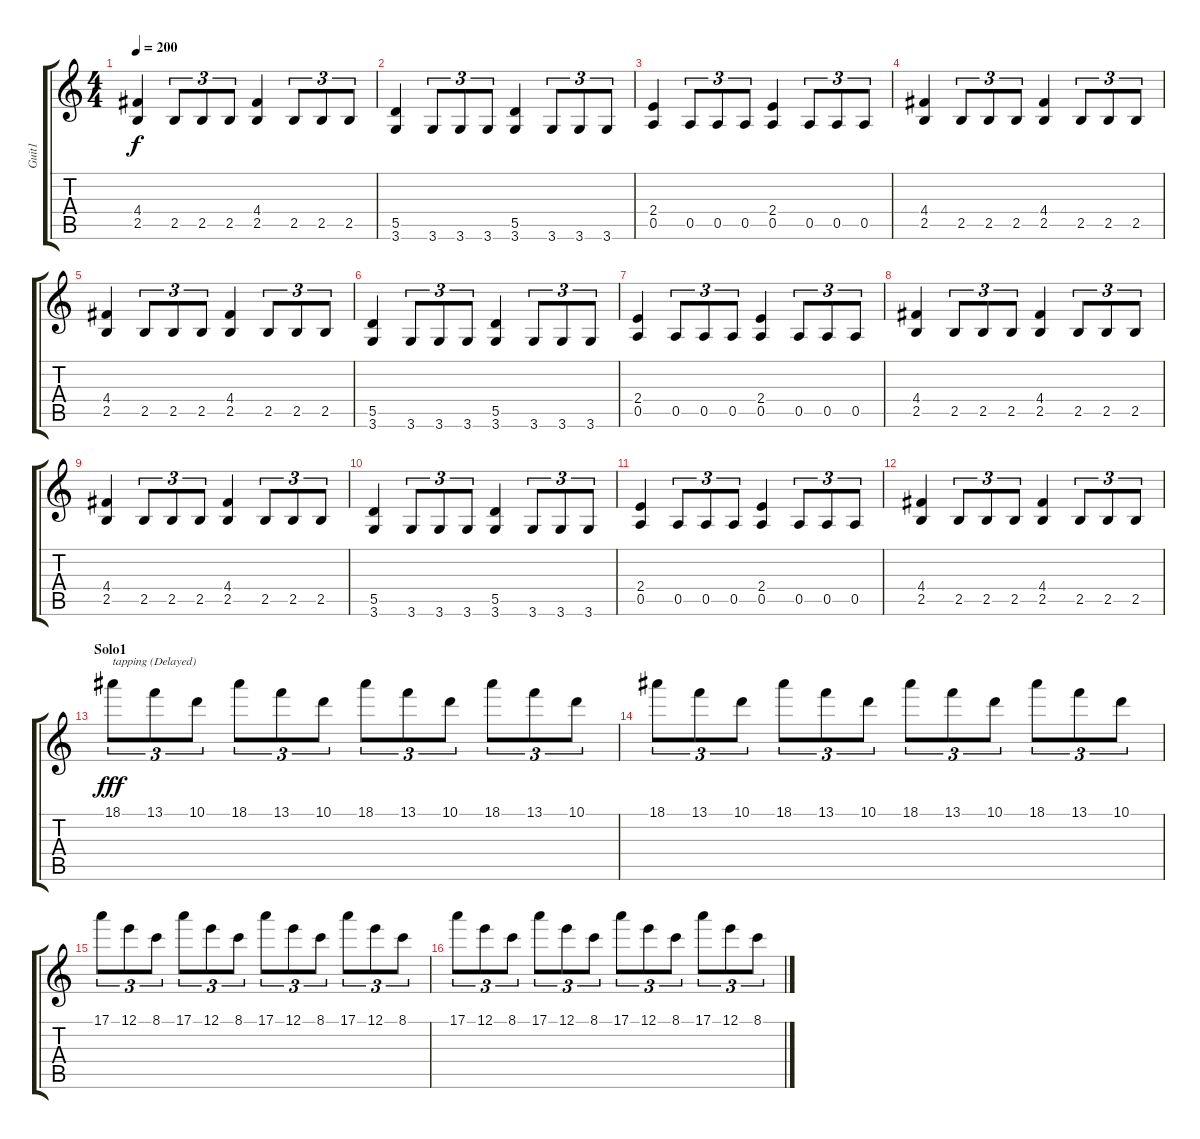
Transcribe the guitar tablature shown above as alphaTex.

\track ("Guit1" "Guit1") {instrument overdrivenguitar}
\staff {score tabs}
\tuning (E4 B3 G3 D3 A2 E2) {hide}
\ts (4 4)
\tempo 200
\clef g2
\ks c
(4.4 2.5).4{dy f} 2.5.8{tu (3 2)} 2.5.8{tu (3 2)} 2.5.8{tu (3 2)} (4.4 2.5).4 2.5.8{tu (3 2)} 2.5.8{tu (3 2)} 2.5.8{tu (3 2)} |
(5.5 3.6).4 3.6.8{tu (3 2)} 3.6.8{tu (3 2)} 3.6.8{tu (3 2)} (5.5 3.6).4 3.6.8{tu (3 2)} 3.6.8{tu (3 2)} 3.6.8{tu (3 2)} |
(2.4 0.5).4 0.5.8{tu (3 2)} 0.5.8{tu (3 2)} 0.5.8{tu (3 2)} (2.4 0.5).4 0.5.8{tu (3 2)} 0.5.8{tu (3 2)} 0.5.8{tu (3 2)} |
(4.4 2.5).4 2.5.8{tu (3 2)} 2.5.8{tu (3 2)} 2.5.8{tu (3 2)} (4.4 2.5).4 2.5.8{tu (3 2)} 2.5.8{tu (3 2)} 2.5.8{tu (3 2)} |
(4.4 2.5).4 2.5.8{tu (3 2)} 2.5.8{tu (3 2)} 2.5.8{tu (3 2)} (4.4 2.5).4 2.5.8{tu (3 2)} 2.5.8{tu (3 2)} 2.5.8{tu (3 2)} |
(5.5 3.6).4 3.6.8{tu (3 2)} 3.6.8{tu (3 2)} 3.6.8{tu (3 2)} (5.5 3.6).4 3.6.8{tu (3 2)} 3.6.8{tu (3 2)} 3.6.8{tu (3 2)} |
(2.4 0.5).4 0.5.8{tu (3 2)} 0.5.8{tu (3 2)} 0.5.8{tu (3 2)} (2.4 0.5).4 0.5.8{tu (3 2)} 0.5.8{tu (3 2)} 0.5.8{tu (3 2)} |
(4.4 2.5).4 2.5.8{tu (3 2)} 2.5.8{tu (3 2)} 2.5.8{tu (3 2)} (4.4 2.5).4 2.5.8{tu (3 2)} 2.5.8{tu (3 2)} 2.5.8{tu (3 2)} |
(4.4 2.5).4 2.5.8{tu (3 2)} 2.5.8{tu (3 2)} 2.5.8{tu (3 2)} (4.4 2.5).4 2.5.8{tu (3 2)} 2.5.8{tu (3 2)} 2.5.8{tu (3 2)} |
(5.5 3.6).4 3.6.8{tu (3 2)} 3.6.8{tu (3 2)} 3.6.8{tu (3 2)} (5.5 3.6).4 3.6.8{tu (3 2)} 3.6.8{tu (3 2)} 3.6.8{tu (3 2)} |
(2.4 0.5).4 0.5.8{tu (3 2)} 0.5.8{tu (3 2)} 0.5.8{tu (3 2)} (2.4 0.5).4 0.5.8{tu (3 2)} 0.5.8{tu (3 2)} 0.5.8{tu (3 2)} |
(4.4 2.5).4 2.5.8{tu (3 2)} 2.5.8{tu (3 2)} 2.5.8{tu (3 2)} (4.4 2.5).4 2.5.8{tu (3 2)} 2.5.8{tu (3 2)} 2.5.8{tu (3 2)} |
\section ("" "Solo1")
18.1.8{tu (3 2) txt "tapping (Delayed)" dy fff} 13.1.8{tu (3 2)} 10.1.8{tu (3 2)} 18.1.8{tu (3 2)} 13.1.8{tu (3 2)} 10.1.8{tu (3 2)} 18.1.8{tu (3 2)} 13.1.8{tu (3 2)} 10.1.8{tu (3 2)} 18.1.8{tu (3 2)} 13.1.8{tu (3 2)} 10.1.8{tu (3 2)} |
18.1.8{tu (3 2)} 13.1.8{tu (3 2)} 10.1.8{tu (3 2)} 18.1.8{tu (3 2)} 13.1.8{tu (3 2)} 10.1.8{tu (3 2)} 18.1.8{tu (3 2)} 13.1.8{tu (3 2)} 10.1.8{tu (3 2)} 18.1.8{tu (3 2)} 13.1.8{tu (3 2)} 10.1.8{tu (3 2)} |
17.1.8{tu (3 2)} 12.1.8{tu (3 2)} 8.1.8{tu (3 2)} 17.1.8{tu (3 2)} 12.1.8{tu (3 2)} 8.1.8{tu (3 2)} 17.1.8{tu (3 2)} 12.1.8{tu (3 2)} 8.1.8{tu (3 2)} 17.1.8{tu (3 2)} 12.1.8{tu (3 2)} 8.1.8{tu (3 2)} |
17.1.8{tu (3 2)} 12.1.8{tu (3 2)} 8.1.8{tu (3 2)} 17.1.8{tu (3 2)} 12.1.8{tu (3 2)} 8.1.8{tu (3 2)} 17.1.8{tu (3 2)} 12.1.8{tu (3 2)} 8.1.8{tu (3 2)} 17.1.8{tu (3 2)} 12.1.8{tu (3 2)} 8.1.8{tu (3 2)}
